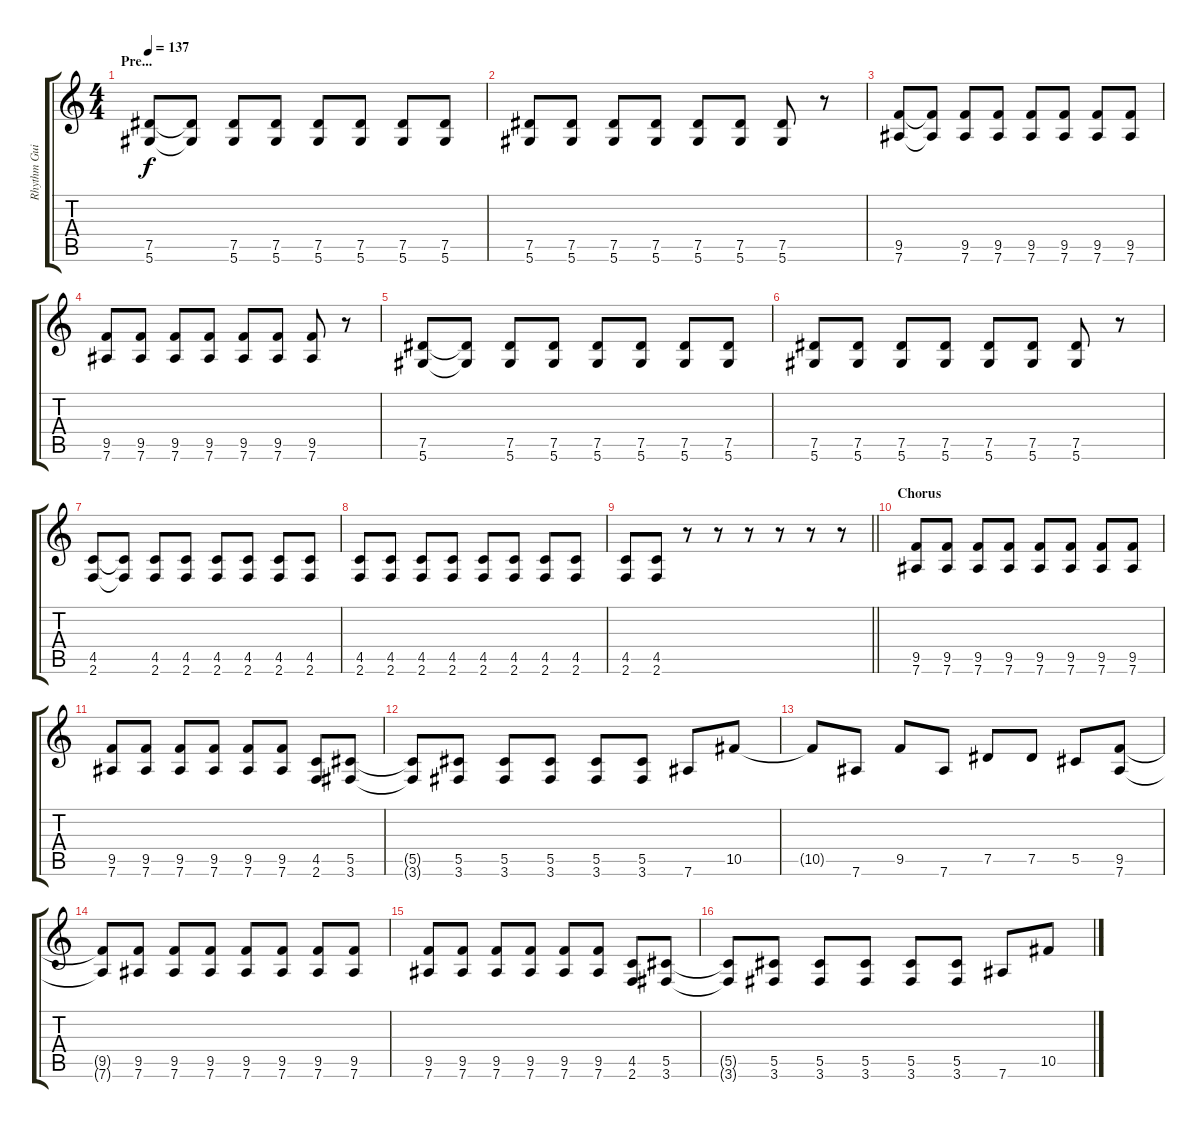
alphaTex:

\track ("Rhythm Guitar" "Rhythm Gui") {instrument electricguitarclean}
\staff {score tabs}
\tuning (Eb4 Bb3 Gb3 Db3 Ab2 Eb2) {hide}
\ts (4 4)
\section ("" "Pre... ")
\tempo 137
\clef g2
\ks c
(7.5 5.6).8{dy f} (7.5{t} 5.6{t}).8 (7.5 5.6).8 (7.5 5.6).8 (7.5 5.6).8 (7.5 5.6).8 (7.5 5.6).8 (7.5 5.6).8 |
(7.5 5.6).8 (7.5 5.6).8 (7.5 5.6).8 (7.5 5.6).8 (7.5 5.6).8 (7.5 5.6).8 (7.5 5.6).8 r.8 |
(9.5 7.6).8 (9.5{t} 7.6{t}).8 (9.5 7.6).8 (9.5 7.6).8 (9.5 7.6).8 (9.5 7.6).8 (9.5 7.6).8 (9.5 7.6).8 |
(9.5 7.6).8 (9.5 7.6).8 (9.5 7.6).8 (9.5 7.6).8 (9.5 7.6).8 (9.5 7.6).8 (9.5 7.6).8 r.8 |
(7.5 5.6).8 (7.5{t} 5.6{t}).8 (7.5 5.6).8 (7.5 5.6).8 (7.5 5.6).8 (7.5 5.6).8 (7.5 5.6).8 (7.5 5.6).8 |
(7.5 5.6).8 (7.5 5.6).8 (7.5 5.6).8 (7.5 5.6).8 (7.5 5.6).8 (7.5 5.6).8 (7.5 5.6).8 r.8 |
(4.5 2.6).8 (4.5{t} 2.6{t}).8 (4.5 2.6).8 (4.5 2.6).8 (4.5 2.6).8 (4.5 2.6).8 (4.5 2.6).8 (4.5 2.6).8 |
(4.5 2.6).8 (4.5 2.6).8 (4.5 2.6).8 (4.5 2.6).8 (4.5 2.6).8 (4.5 2.6).8 (4.5 2.6).8 (4.5 2.6).8 |
\barLineRight lightlight
(4.5 2.6).8 (4.5 2.6).8 r.8 r.8 r.8 r.8 r.8 r.8 |
\section ("" "Chorus")
(9.5 7.6).8 (9.5 7.6).8 (9.5 7.6).8 (9.5 7.6).8 (9.5 7.6).8 (9.5 7.6).8 (9.5 7.6).8 (9.5 7.6).8 |
(9.5 7.6).8 (9.5 7.6).8 (9.5 7.6).8 (9.5 7.6).8 (9.5 7.6).8 (9.5 7.6).8 (4.5 2.6).8 (5.5 3.6).8 |
(5.5{t} 3.6{t}).8 (5.5 3.6).8 (5.5 3.6).8 (5.5 3.6).8 (5.5 3.6).8 (5.5 3.6).8 7.6.8 10.5.8 |
10.5{t}.8 7.6.8 9.5.8 7.6.8 7.5.8 7.5.8 5.5.8 (9.5 7.6).8 |
(9.5{t} 7.6{t}).8 (9.5 7.6).8 (9.5 7.6).8 (9.5 7.6).8 (9.5 7.6).8 (9.5 7.6).8 (9.5 7.6).8 (9.5 7.6).8 |
(9.5 7.6).8 (9.5 7.6).8 (9.5 7.6).8 (9.5 7.6).8 (9.5 7.6).8 (9.5 7.6).8 (4.5 2.6).8 (5.5 3.6).8 |
(5.5{t} 3.6{t}).8 (5.5 3.6).8 (5.5 3.6).8 (5.5 3.6).8 (5.5 3.6).8 (5.5 3.6).8 7.6.8 10.5.8
